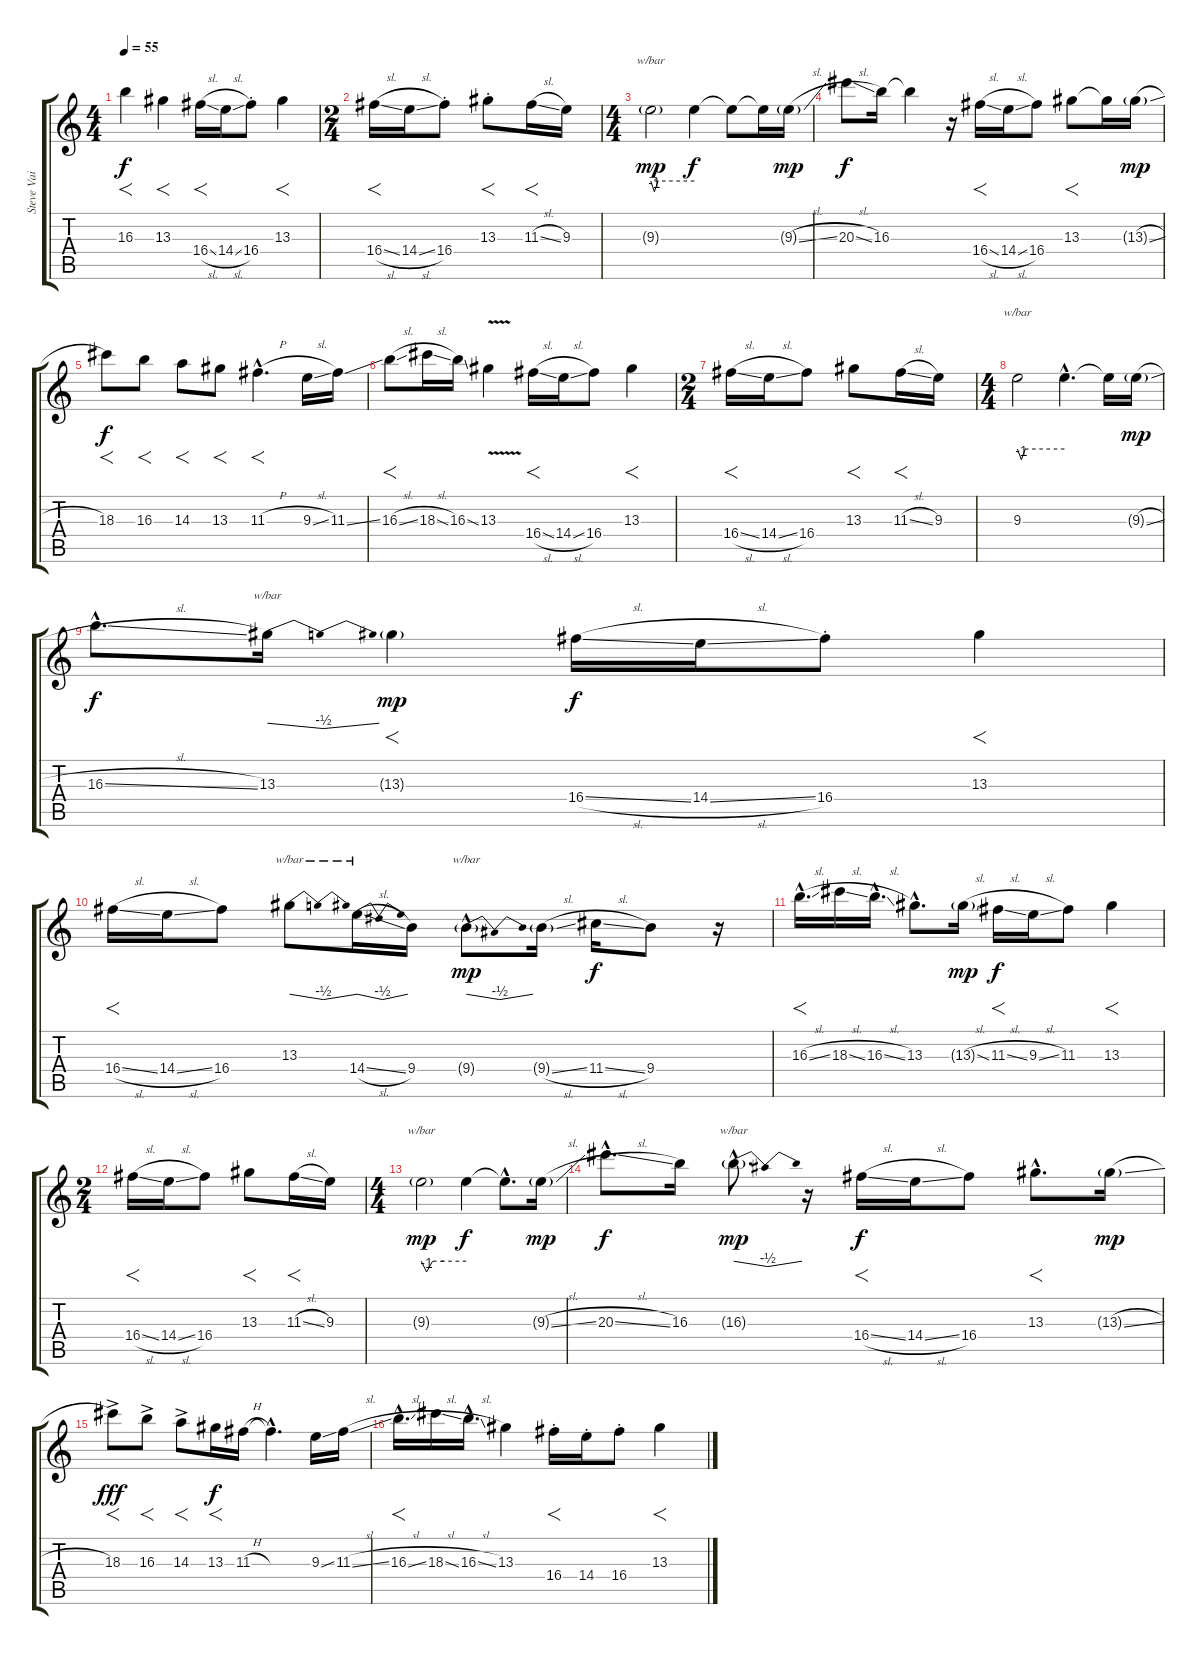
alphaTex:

\track ("Steve Vai" "Steve Vai") {instrument distortionguitar}
\staff {score tabs}
\tuning (E4 B3 G3 D3 A2 E2) {hide}
\ts (4 4)
\tempo 55
\clef g2
\ks c
16.3.4{f dy f} 13.3.4{f} 16.4{sl}.16{f} 14.4{sl}.16 16.4{st}.8 13.3.4{f} |
\ts (2 4)
16.4{sl}.16{f} 14.4{sl}.16 16.4{st}.8 13.3{st}.8{f} 11.3{sl}.16{f} 9.3.16 |
\ts (4 4)
9.3{g}.2{tbe (custom default 0 0 5 -4 10 0 60 0) dy mp} 9.3{t}.4{dy f} 9.3{t}.8 9.3{t}.16 9.3{sl g}.16{dy mp} |
20.3{sl}.8{dy f} 16.3.16 16.3{t}.4 r.16 16.4{sl}.16{f} 14.4{sl}.16 16.4.8 13.3.8{f} 13.3{t}.16 13.3{sl g}.16{dy mp} |
18.3.8{f dy f} 16.3.8{f} 14.3.8{f} 13.3.8{f} 11.3{h hac}.4{f d} 9.3{sl}.16 11.3{ss}.16 |
16.3{sl}.8{f} 18.3{sl}.16 16.3{ss}.16 13.3{v}.4 16.4{sl}.16{f} 14.4{sl}.16 16.4.8 13.3.4{f} |
\ts (2 4)
16.4{sl}.16{f} 14.4{sl}.16 16.4.8 13.3.8{f} 11.3{sl}.16{f} 9.3.16 |
\ts (4 4)
9.3.2{tbe (custom default 0 0 5 -4 10 0 60 0)} 9.3{hac t}.4{d} 9.3{t}.16 9.3{sl g}.16{dy mp} |
16.3{sl hac}.8{d dy f} 13.3.16{tbe (dip default 0 0 30 -2 60 0)} 13.3{g}.4{f dy mp} 16.4{sl}.16{dy f} 14.4{sl}.16 16.4{st}.8 13.3.4{f} |
16.4{sl}.16{f} 14.4{sl}.16 16.4.8 13.3.8{tbe (dip default 0 0 30 -2 60 0)} 14.4{sl}.16{tbe (dip default 0 0 30 -2 60 0)} 9.4.16 9.4{g hac}.8{d tbe (dip default 0 0 30 -2 60 0) dy mp} 9.4{sl g}.16 11.4{sl}.16{dy f} 9.4.8 r.16 |
16.3{sl hac}.16{f d} 18.3{sl}.16 16.3{sl hac}.16{d} 13.3{hac}.8{d} 13.3{sl g}.16{dy mp} 11.3{sl}.16{f dy f} 9.3{sl}.16 11.3.8 13.3.4{f} |
\ts (2 4)
16.4{sl}.16{f} 14.4{sl}.16 16.4.8 13.3.8{f} 11.3{sl}.16{f} 9.3.16 |
\ts (4 4)
9.3{g}.2{tbe (custom default 0 0 7 -4 15 0 30 0 60 0) dy mp} 9.3{t}.4{dy f} 9.3{hac t}.8{d} 9.3{sl g}.16{dy mp} |
20.3{sl hac}.8{d dy f} 16.3.16 16.3{g hac}.8{d tbe (dip default 0 0 30 -2 60 0) dy mp} r.16 16.4{sl}.16{f dy f} 14.4{sl}.16 16.4.8 13.3{hac}.8{f d} 13.3{sl g}.16{dy mp} |
18.3{ac}.8{f dy fff} 16.3{ac}.8{f} 14.3{ac}.8{f} 13.3.16{f dy f} 11.3{h}.16 11.3{hac t}.4{d} 9.3{ss}.16 11.3{sl}.16 |
16.3{sl hac}.16{f d} 18.3{sl}.16 16.3{sl hac}.16{d} 13.3.4 16.4{st}.16{f} 14.4{st}.16 16.4{st}.8 13.3.4{f}
